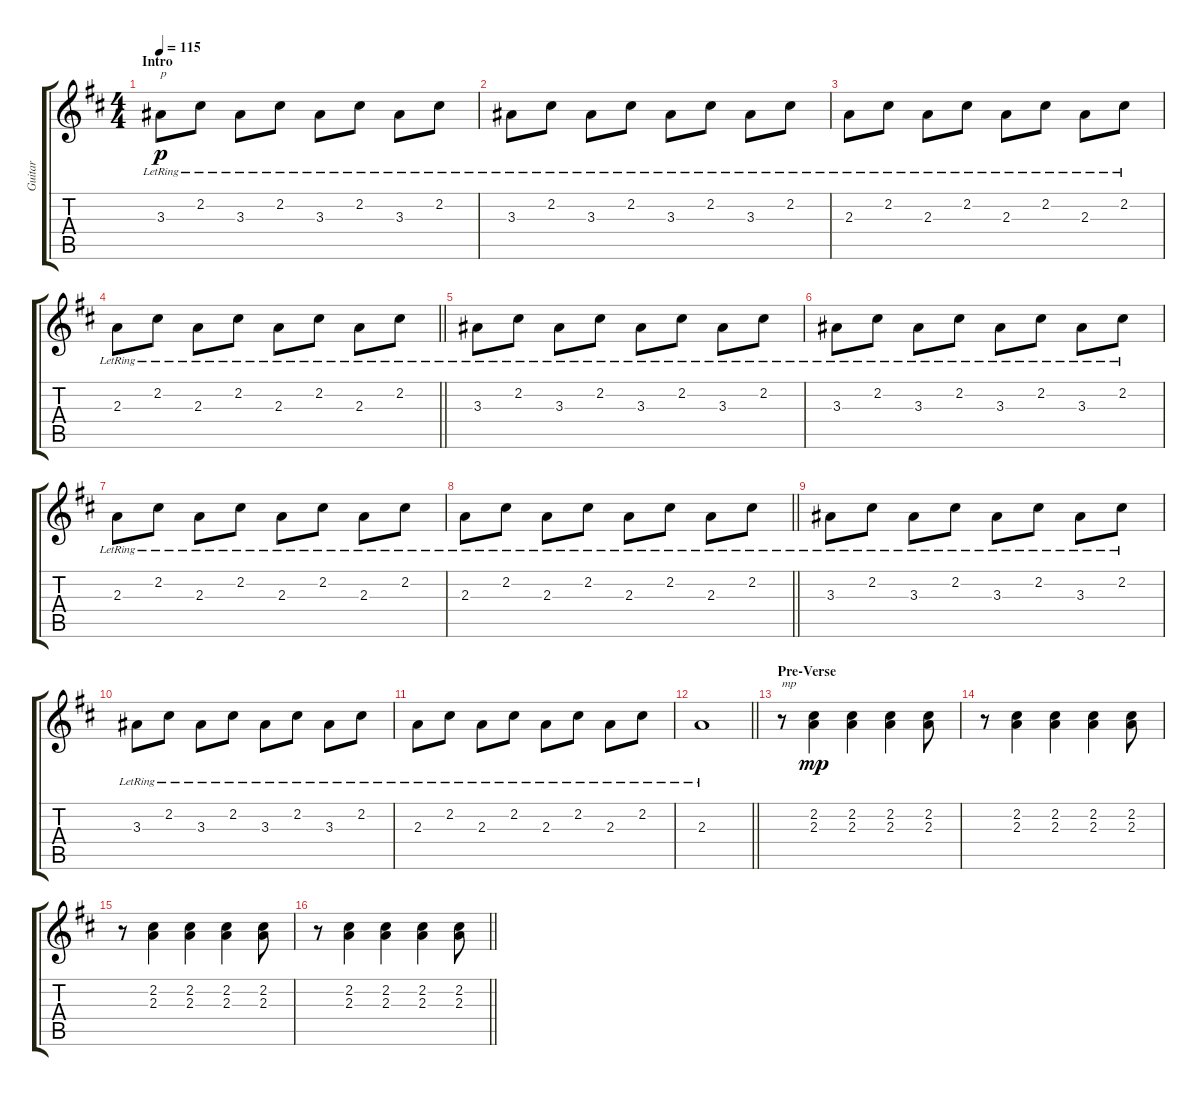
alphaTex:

\track ("Guitar" "Guitar") {instrument electricguitarclean}
\staff {score tabs}
\tuning (E4 B3 G3 D3 A2 E2) {hide}
\ts (4 4)
\section ("" "Intro")
\tempo 115
\clef g2
\ks bminor
3.3{lr}.8{txt "p" dy p instrument electricguitarclean} 2.2{lr}.8 3.3{lr}.8 2.2{lr}.8 3.3{lr}.8 2.2{lr}.8 3.3{lr}.8 2.2{lr}.8 |
3.3{lr}.8 2.2{lr}.8 3.3{lr}.8 2.2{lr}.8 3.3{lr}.8 2.2{lr}.8 3.3{lr}.8 2.2{lr}.8 |
2.3{lr}.8 2.2{lr}.8 2.3{lr}.8 2.2{lr}.8 2.3{lr}.8 2.2{lr}.8 2.3{lr}.8 2.2{lr}.8 |
\barLineRight lightlight
2.3{lr}.8 2.2{lr}.8 2.3{lr}.8 2.2{lr}.8 2.3{lr}.8 2.2{lr}.8 2.3{lr}.8 2.2{lr}.8 |
\section ("" "")
3.3{lr}.8 2.2{lr}.8 3.3{lr}.8 2.2{lr}.8 3.3{lr}.8 2.2{lr}.8 3.3{lr}.8 2.2{lr}.8 |
3.3{lr}.8 2.2{lr}.8 3.3{lr}.8 2.2{lr}.8 3.3{lr}.8 2.2{lr}.8 3.3{lr}.8 2.2{lr}.8 |
2.3{lr}.8 2.2{lr}.8 2.3{lr}.8 2.2{lr}.8 2.3{lr}.8 2.2{lr}.8 2.3{lr}.8 2.2{lr}.8 |
\barLineRight lightlight
2.3{lr}.8 2.2{lr}.8 2.3{lr}.8 2.2{lr}.8 2.3{lr}.8 2.2{lr}.8 2.3{lr}.8 2.2{lr}.8 |
\section ("" "")
3.3{lr}.8 2.2{lr}.8 3.3{lr}.8 2.2{lr}.8 3.3{lr}.8 2.2{lr}.8 3.3{lr}.8 2.2{lr}.8 |
3.3{lr}.8 2.2{lr}.8 3.3{lr}.8 2.2{lr}.8 3.3{lr}.8 2.2{lr}.8 3.3{lr}.8 2.2{lr}.8 |
2.3{lr}.8 2.2{lr}.8 2.3{lr}.8 2.2{lr}.8 2.3{lr}.8 2.2{lr}.8 2.3{lr}.8 2.2{lr}.8 |
\barLineRight lightlight
2.3{lr}.1 |
\section ("" "Pre-Verse")
r.8{txt "mp"} (2.2 2.3).4{dy mp} (2.2 2.3).4 (2.2 2.3).4 (2.2 2.3).8 |
r.8 (2.2 2.3).4 (2.2 2.3).4 (2.2 2.3).4 (2.2 2.3).8 |
r.8 (2.2 2.3).4 (2.2 2.3).4 (2.2 2.3).4 (2.2 2.3).8 |
\barLineRight lightlight
r.8 (2.2 2.3).4 (2.2 2.3).4 (2.2 2.3).4 (2.2 2.3).8
